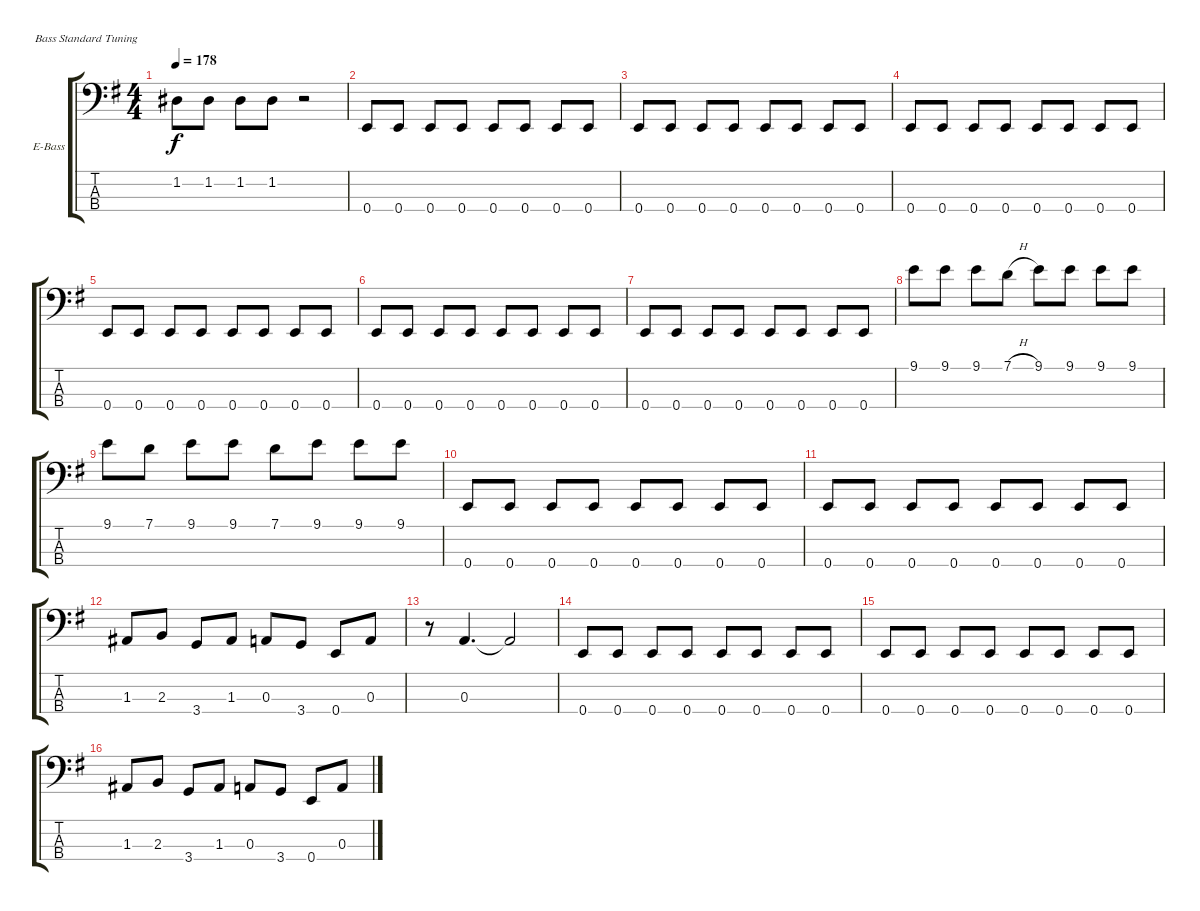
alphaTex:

\bracketExtendMode groupsimilarinstruments
\firstSystemTrackNameOrientation horizontal
\otherSystemsTrackNameOrientation horizontal
\track ("bass" "E-Bass") {instrument electricbassfinger}
\staff {score tabs}
\tuning (G2 D2 A1 E1)
\ts (4 4)
\tempo 178
\clef f4
\ks eminor
1.2.8{dy f} 1.2.8 1.2.8 1.2.8 r.2 |
0.4.8 0.4.8 0.4.8 0.4.8 0.4.8 0.4.8 0.4.8 0.4.8 |
0.4.8 0.4.8 0.4.8 0.4.8 0.4.8 0.4.8 0.4.8 0.4.8 |
0.4.8 0.4.8 0.4.8 0.4.8 0.4.8 0.4.8 0.4.8 0.4.8 |
0.4.8 0.4.8 0.4.8 0.4.8 0.4.8 0.4.8 0.4.8 0.4.8 |
0.4.8 0.4.8 0.4.8 0.4.8 0.4.8 0.4.8 0.4.8 0.4.8 |
0.4.8 0.4.8 0.4.8 0.4.8 0.4.8 0.4.8 0.4.8 0.4.8 |
9.1.8 9.1.8 9.1.8 7.1{h}.8 9.1.8 9.1.8 9.1.8 9.1.8 |
9.1.8 7.1.8 9.1.8 9.1.8 7.1.8 9.1.8 9.1.8 9.1.8 |
0.4.8 0.4.8 0.4.8 0.4.8 0.4.8 0.4.8 0.4.8 0.4.8 |
0.4.8 0.4.8 0.4.8 0.4.8 0.4.8 0.4.8 0.4.8 0.4.8 |
1.3.8 2.3.8 3.4.8 1.3.8 0.3.8 3.4.8 0.4.8 0.3.8 |
r.8 0.3.4{d} 0.3{t}.2 |
0.4.8 0.4.8 0.4.8 0.4.8 0.4.8 0.4.8 0.4.8 0.4.8 |
0.4.8 0.4.8 0.4.8 0.4.8 0.4.8 0.4.8 0.4.8 0.4.8 |
1.3.8 2.3.8 3.4.8 1.3.8 0.3.8 3.4.8 0.4.8 0.3.8
